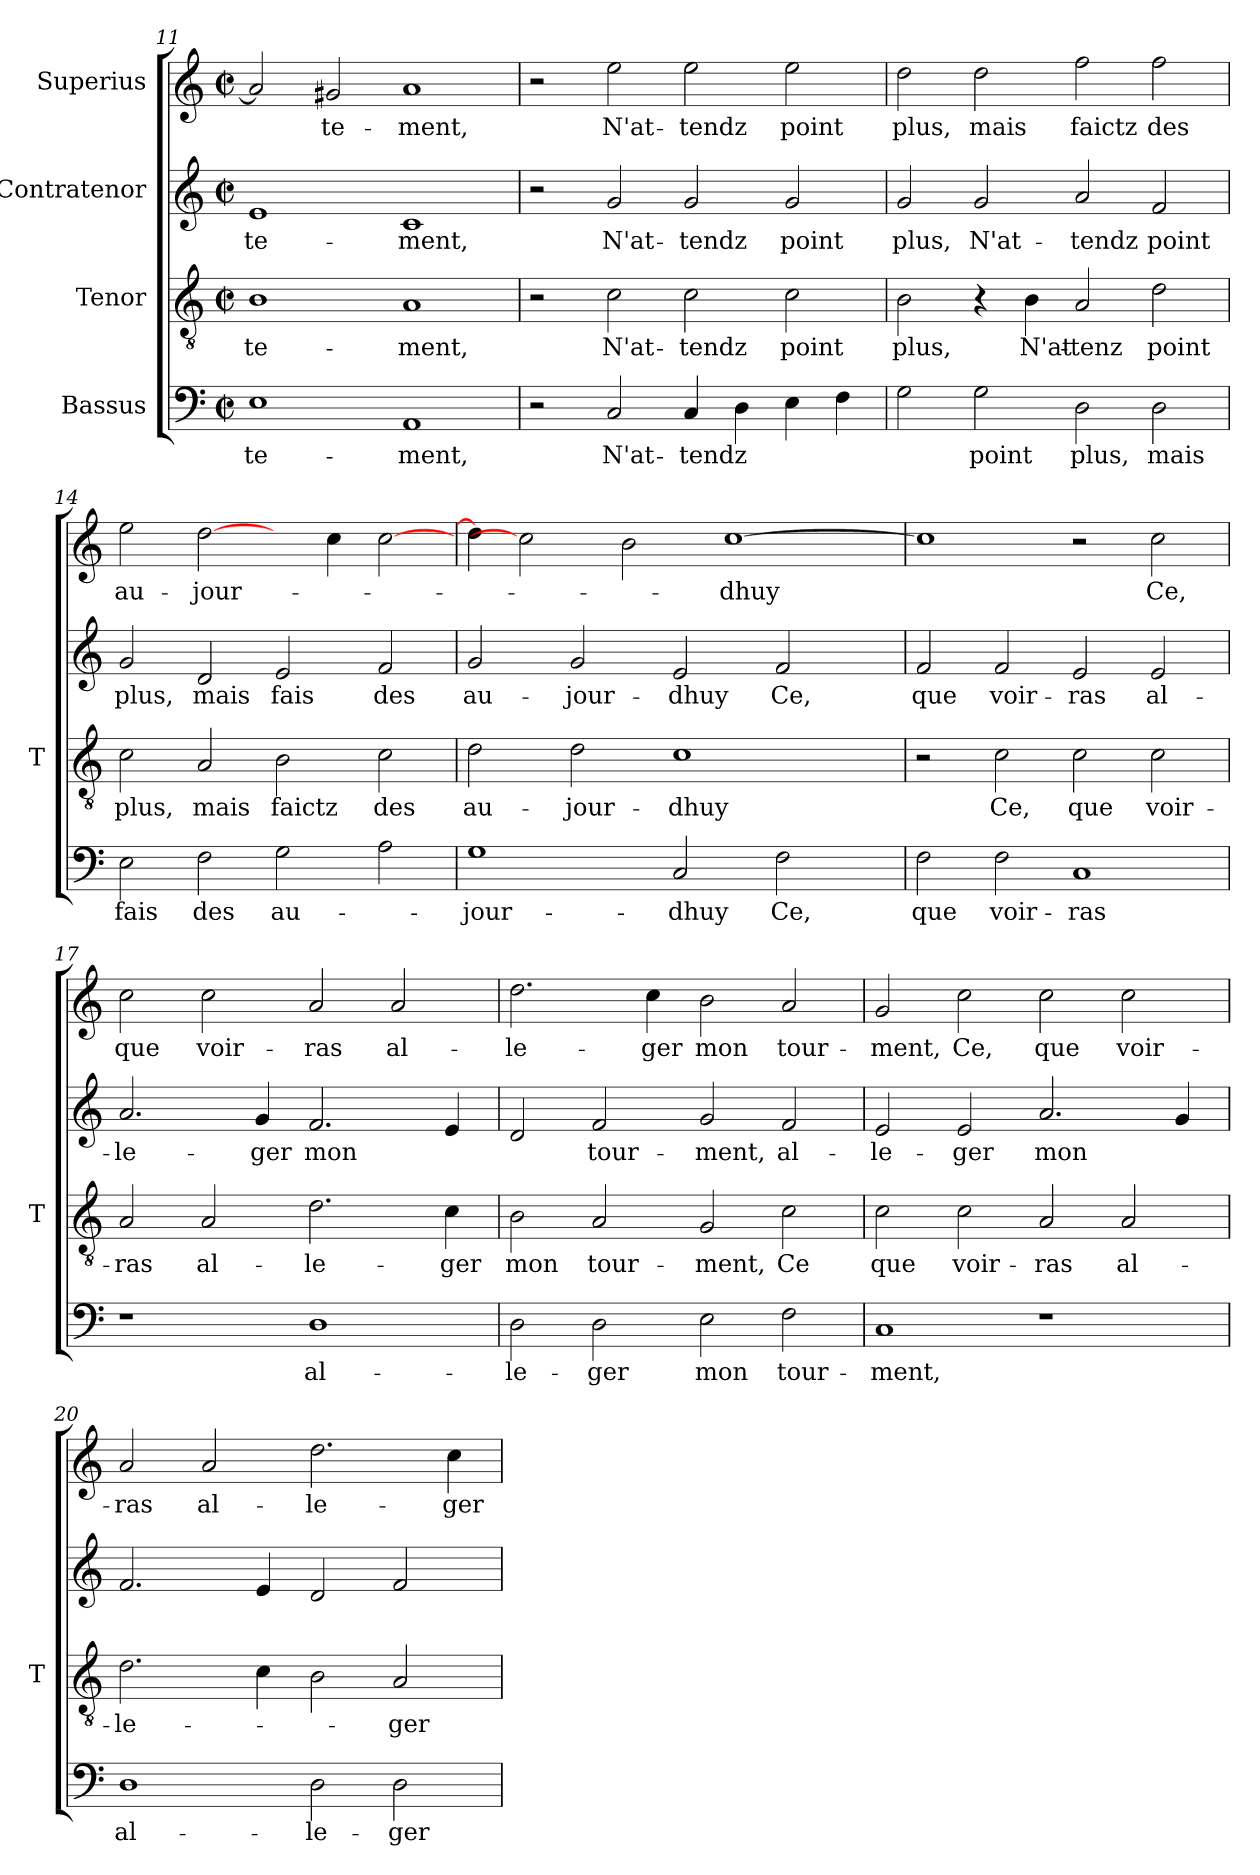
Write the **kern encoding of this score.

**kern	**text	**kern	**text	**kern	**text	**kern	**text
*part4	*part4	*part3	*part3	*part2	*part2	*part1	*part1
*staff4	*staff4	*staff3	*staff3	*staff2	*staff2	*staff1	*staff1
*I"Bassus	*	*I"Tenor	*	*I"Contratenor	*	*I"Superius	*
*	*	*I'T	*	*	*	*	*
*clefF4	*	*clefGv2	*	*clefG2	*	*clefG2	*
*k[]	*	*k[]	*	*k[]	*	*k[]	*
*C:	*	*C:	*	*C:	*	*C:	*
*M2/2	*	*M2/2	*	*M2/2	*	*M2/2	*
*met(c|)	*	*met(c|)	*	*met(c|)	*	*met(c|)	*
=11	=11	=11	=11	=11	=11	=11	=11
1E	te-	1B	te-	1e	te-	2a]	.
.	.	.	.	.	.	2g#X	te-
1AA	-ment,	1A	-ment,	1c	-ment,	1a	-ment,
!!LO:PB:g=z
=12	=12	=12	=12	=12	=12	=12	=12
2r	.	2r	.	2r	.	2r	.
2C	N'at-	2c	N'at-	2g	N'at-	2ee	N'at-
4C	-tendz	2c	-tendz	2g	-tendz	2ee	-tendz
4D	.	.	.	.	.	.	.
4E	.	2c	-point	2g	-point	2ee	-point
4F	.	.	.	.	.	.	.
=13	=13	=13	=13	=13	=13	=13	=13
2G	.	2B	-plus,	2g	-plus,	2dd	-plus,
2G	-point	4r	.	2g	N'at-	2dd	-mais
.	.	4B	N'at-	.	.	.	.
2D	-plus,	2A	-tenz	2a	-tendz	2ff	-faictz
2D	-mais	2d	-point	2f	-point	2ff	-des
=14	=14	=14	=14	=14	=14	=14	=14
2E	-fais	2c	-plus,	2g	-plus,	2ee	au-
2F	-des	2A	-mais	2d	-mais	[2dd	jour-
2G	au-	2B	-faictz	2e	-fais	4ryy	.
.	.	.	.	.	.	4cc	.
2A	.	2c	-des	2f	-des	[2cc	.
=15	=15	=15	=15	=15	=15	=15	=15
1G	jour-	2d	au-	2g	au-	4dd]	.
.	.	.	.	.	.	2cc]	.
.	.	2d	jour-	2g	jour-	.	.
.	.	.	.	.	.	2b	.
2C	-dhuy	1c	-dhuy	2e	-dhuy	.	.
.	.	.	.	.	.	[1cc	-dhuy
2F	-Ce,	.	.	2f	-Ce,	.	.
4ryy	.	4ryy	.	4ryy	.	.	.
=16	=16	=16	=16	=16	=16	=16	=16
2F	-que	2r	.	2f	-que	1cc]	.
2F	voir-	2c	-Ce,	2f	voir-	.	.
1C	-ras	2c	-que	2e	-ras	2r	.
.	.	2c	voir-	2e	al-	2cc	-Ce,
=17	=17	=17	=17	=17	=17	=17	=17
1r	.	2A	-ras	2.a	le-	2cc	-que
.	.	2A	al-	.	.	2cc	voir-
.	.	.	.	4g	-ger	.	.
1D	al-	2.d	le-	2.f	-mon	2a	-ras
.	.	.	.	.	.	2a	al-
.	.	4c	-ger	4e	.	.	.
=18	=18	=18	=18	=18	=18	=18	=18
2D	le-	2B	-mon	2d	.	2.dd	le-
2D	-ger	2A	tour-	2f	tour-	.	.
.	.	.	.	.	.	4cc	-ger
2E	-mon	2G	-ment,	2g	-ment,	2b	-mon
2F	tour-	2c	-Ce	2f	al-	2a	tour-
=19	=19	=19	=19	=19	=19	=19	=19
1C	-ment,	2c	-que	2e	le-	2g	-ment,
.	.	2c	voir-	2e	-ger	2cc	-Ce,
1r	.	2A	-ras	2.a	-mon	2cc	-que
.	.	2A	al-	.	.	2cc	voir-
.	.	.	.	4g	.	.	.
!!LO:PB:g=z
=20	=20	=20	=20	=20	=20	=20	=20
1D	al-	2.d	le-	2.f	.	2a	-ras
.	.	.	.	.	.	2a	al-
.	.	4c	.	4e	.	.	.
2D	le-	2B	.	2d	.	2.dd	le-
2D	-ger	2A	-ger	2f	.	.	.
.	.	.	.	.	.	4cc	-ger
=	=	=	=	=	=	=	=
*-	*-	*-	*-	*-	*-	*-	*-
